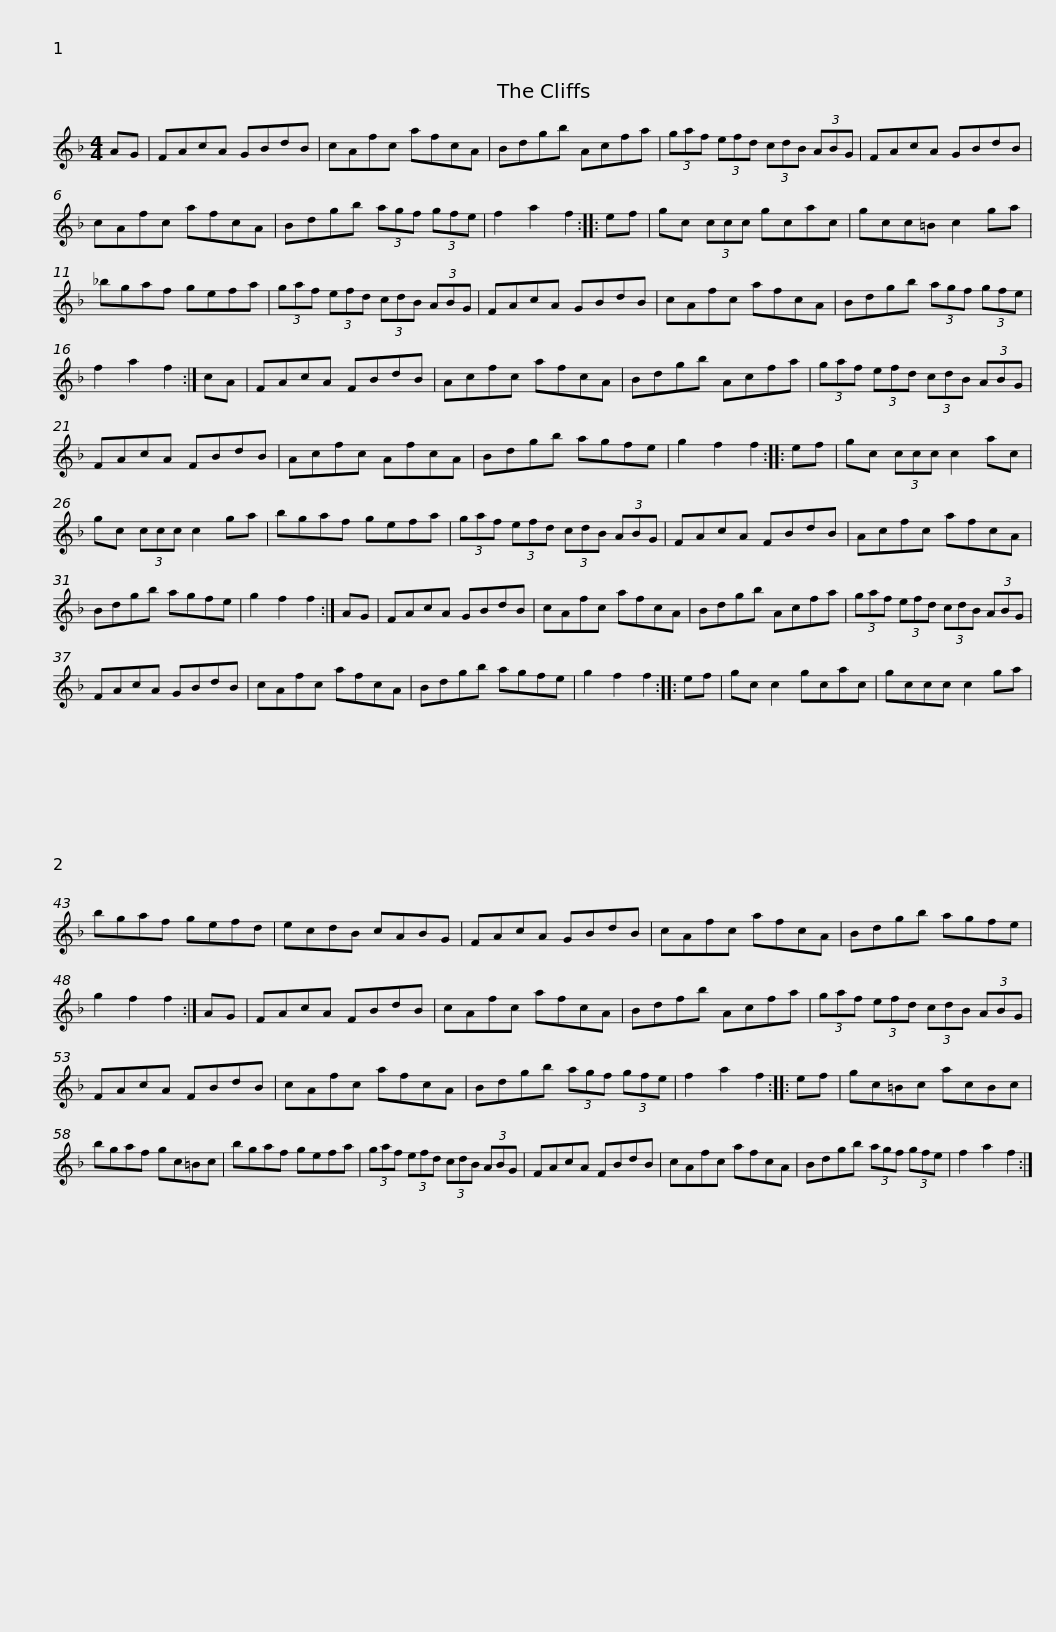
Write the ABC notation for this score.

X:1
L:1/8
M:4/4
I:linebreak $
K:F
V:1 treble
V:1
 AG | FAcA GBdB | cAfc afcA | Bdgb Acfa | (3gaf (3efd (3cdB (3ABG |$ %5
 FAcA GBdB | cAfc afcA | Bdgb (3agf (3gfe | f2 a2 f2 :: ef | %10
 gc (3ccc gcac |$ gcc=B c2 ga | _bgaf gefa | (3gaf (3efd (3cdB (3ABG | FAcA GBdB | %15
 cAfc afcA |$ Bdgb (3agf (3gfe | f2 a2 f2 :| cA | FAcA FBdB | %20
 Acfc afcA | Bdgb Acfa |$ (3gaf (3efd (3cdB (3ABG | FAcA FBdB | Acfc AfcA | %25
 Bdgb agfe | g2 f2 f2 :: ef |$ gc (3ccc c2 ac | gc (3ccc c2 ga | %30
 bgaf gefa | (3gaf (3efd (3cdB (3ABG | FAcA FBdB |$ Acfc afcA | Bdgb agfe | %35
 g2 f2 f2 :| AG | FAcA GBdB | cAfc afcA |$ Bdgb Acfa | %40
 (3gaf (3efd (3cdB (3ABG | FAcA GBdB | cAfc afcA | Bdgb agfe |$ g2 f2 f2 :: %45
 ef | gc c2 gcac | gccc c2 ga | bgaf gefd | ecdB cABG | %50
 FAcA GBdB |$ cAfc afcA | Bdgb agfe | g2 f2 f2 :| AG | %55
 FAcA FBdB | cAfc afcA |$ Bdfb Acfa | (3gaf (3efd (3cdB (3ABG | FAcA FBdB | %60
 cAfc afcA | Bdgb (3agf (3gfe |$ f2 a2 f2 :: ef | gc=Bc acBc | %65
 bgaf gc=Bc | bgaf gefa | (3gaf (3efd (3cdB (3ABG |$ FAcA FBdB | cAfc afcA | %70
 Bdgb (3agf (3gfe | f2 a2 f2 :| %72
